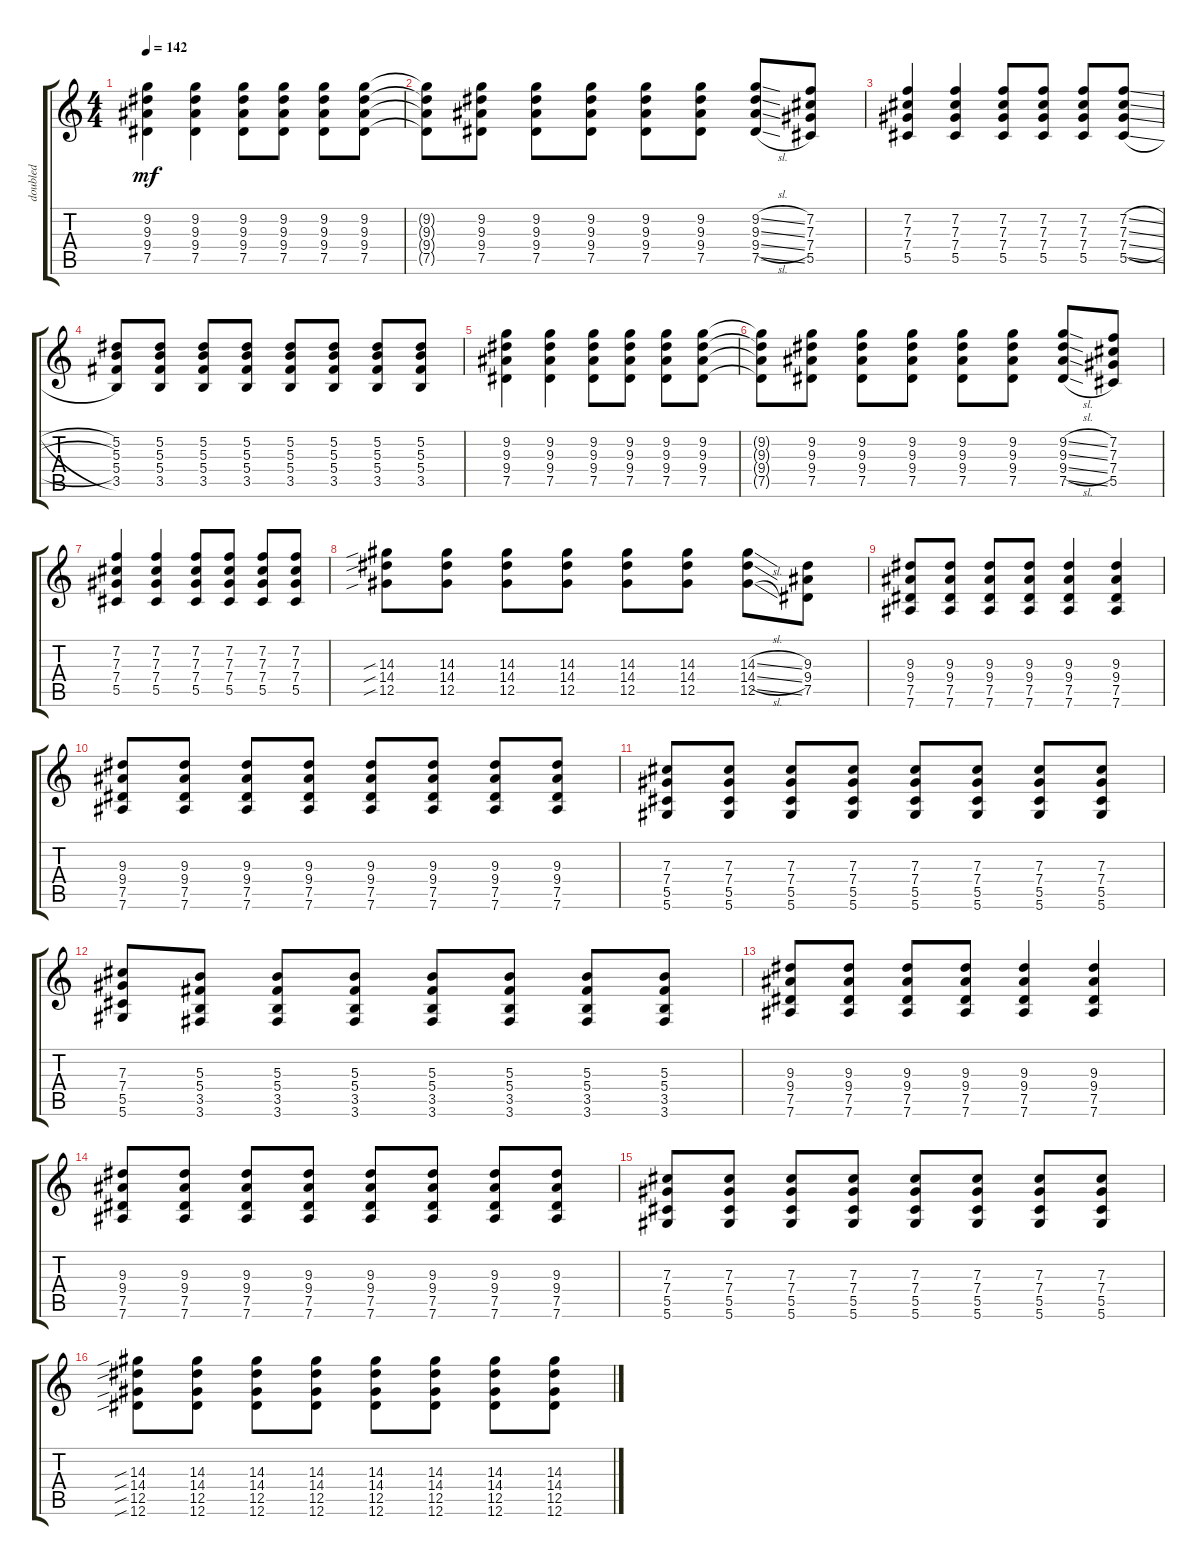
\track ("doubled" "doubled") {instrument distortionguitar}
\staff {score tabs}
\tuning (Eb4 Bb3 Gb3 Db3 Ab2 Eb2) {hide}
\ts (4 4)
\tempo 142
\clef g2
\ks c
(9.2 9.3 9.4 7.5).4{dy mf} (9.2 9.3 9.4 7.5).4 (9.2 9.3 9.4 7.5).8 (9.2 9.3 9.4 7.5).8 (9.2 9.3 9.4 7.5).8 (9.2 9.3 9.4 7.5).8 |
(9.2{t} 9.3{t} 9.4{t} 7.5{t}).8 (9.2 9.3 9.4 7.5).8 (9.2 9.3 9.4 7.5).8 (9.2 9.3 9.4 7.5).8 (9.2 9.3 9.4 7.5).8 (9.2 9.3 9.4 7.5).8 (9.2{sl} 9.3{sl} 9.4{sl} 7.5{sl}).8 (7.2 7.3 7.4 5.5).8 |
(7.2 7.3 7.4 5.5).4 (7.2 7.3 7.4 5.5).4 (7.2 7.3 7.4 5.5).8 (7.2 7.3 7.4 5.5).8 (7.2 7.3 7.4 5.5).8 (7.2{sl} 7.3{sl} 7.4{sl} 5.5{sl}).8 |
(5.2 5.3 5.4 3.5).8 (5.2 5.3 5.4 3.5).8 (5.2 5.3 5.4 3.5).8 (5.2 5.3 5.4 3.5).8 (5.2 5.3 5.4 3.5).8 (5.2 5.3 5.4 3.5).8 (5.2 5.3 5.4 3.5).8 (5.2 5.3 5.4 3.5).8 |
(9.2 9.3 9.4 7.5).4 (9.2 9.3 9.4 7.5).4 (9.2 9.3 9.4 7.5).8 (9.2 9.3 9.4 7.5).8 (9.2 9.3 9.4 7.5).8 (9.2 9.3 9.4 7.5).8 |
(9.2{t} 9.3{t} 9.4{t} 7.5{t}).8 (9.2 9.3 9.4 7.5).8 (9.2 9.3 9.4 7.5).8 (9.2 9.3 9.4 7.5).8 (9.2 9.3 9.4 7.5).8 (9.2 9.3 9.4 7.5).8 (9.2{sl} 9.3{sl} 9.4{sl} 7.5{sl}).8 (7.2 7.3 7.4 5.5).8 |
(7.2 7.3 7.4 5.5).4 (7.2 7.3 7.4 5.5).4 (7.2 7.3 7.4 5.5).8 (7.2 7.3 7.4 5.5).8 (7.2 7.3 7.4 5.5).8 (7.2 7.3 7.4 5.5).8 |
(14.3{sib} 14.4{sib} 12.5{sib}).8 (14.3 14.4 12.5).8 (14.3 14.4 12.5).8 (14.3 14.4 12.5).8 (14.3 14.4 12.5).8 (14.3 14.4 12.5).8 (14.3{sl} 14.4{sl} 12.5{sl}).8 (9.3 9.4 7.5).8 |
(9.3 9.4 7.5 7.6).8 (9.3 9.4 7.5 7.6).8 (9.3 9.4 7.5 7.6).8 (9.3 9.4 7.5 7.6).8 (9.3 9.4 7.5 7.6).4 (9.3 9.4 7.5 7.6).4 |
(9.3 9.4 7.5 7.6).8 (9.3 9.4 7.5 7.6).8 (9.3 9.4 7.5 7.6).8 (9.3 9.4 7.5 7.6).8 (9.3 9.4 7.5 7.6).8 (9.3 9.4 7.5 7.6).8 (9.3 9.4 7.5 7.6).8 (9.3 9.4 7.5 7.6).8 |
(7.3 7.4 5.5 5.6).8 (7.3 7.4 5.5 5.6).8 (7.3 7.4 5.5 5.6).8 (7.3 7.4 5.5 5.6).8 (7.3 7.4 5.5 5.6).8 (7.3 7.4 5.5 5.6).8 (7.3 7.4 5.5 5.6).8 (7.3 7.4 5.5 5.6).8 |
(7.3 7.4 5.5 5.6).8 (5.3 5.4 3.5 3.6).8 (5.3 5.4 3.5 3.6).8 (5.3 5.4 3.5 3.6).8 (5.3 5.4 3.5 3.6).8 (5.3 5.4 3.5 3.6).8 (5.3 5.4 3.5 3.6).8 (5.3 5.4 3.5 3.6).8 |
(9.3 9.4 7.5 7.6).8 (9.3 9.4 7.5 7.6).8 (9.3 9.4 7.5 7.6).8 (9.3 9.4 7.5 7.6).8 (9.3 9.4 7.5 7.6).4 (9.3 9.4 7.5 7.6).4 |
(9.3 9.4 7.5 7.6).8 (9.3 9.4 7.5 7.6).8 (9.3 9.4 7.5 7.6).8 (9.3 9.4 7.5 7.6).8 (9.3 9.4 7.5 7.6).8 (9.3 9.4 7.5 7.6).8 (9.3 9.4 7.5 7.6).8 (9.3 9.4 7.5 7.6).8 |
(7.3 7.4 5.5 5.6).8 (7.3 7.4 5.5 5.6).8 (7.3 7.4 5.5 5.6).8 (7.3 7.4 5.5 5.6).8 (7.3 7.4 5.5 5.6).8 (7.3 7.4 5.5 5.6).8 (7.3 7.4 5.5 5.6).8 (7.3 7.4 5.5 5.6).8 |
(14.3{sib} 14.4{sib} 12.5{sib} 12.6{sib}).8 (14.3 14.4 12.5 12.6).8 (14.3 14.4 12.5 12.6).8 (14.3 14.4 12.5 12.6).8 (14.3 14.4 12.5 12.6).8 (14.3 14.4 12.5 12.6).8 (14.3 14.4 12.5 12.6).8 (14.3 14.4 12.5 12.6).8
